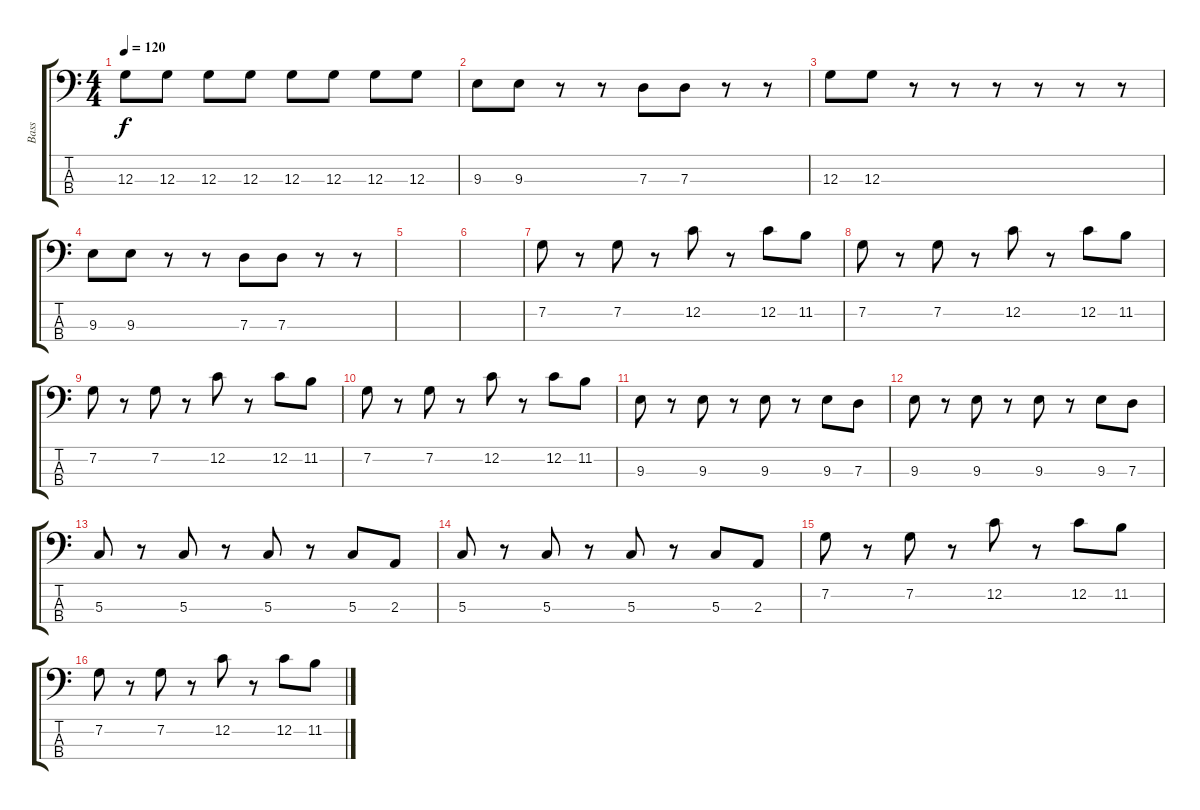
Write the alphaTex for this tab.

\track ("Bass" "Bass") {instrument electricbassfinger}
\staff {score tabs}
\tuning (F2 C2 G1 D1) {hide}
\ts (4 4)
\tempo 120
\clef f4
\ks c
12.3.8{dy f} 12.3.8 12.3.8 12.3.8 12.3.8 12.3.8 12.3.8 12.3.8 |
9.3.8 9.3.8 r.8 r.8 7.3.8 7.3.8 r.8 r.8 |
12.3.8 12.3.8 r.8 r.8 r.8 r.8 r.8 r.8 |
9.3.8 9.3.8 r.8 r.8 7.3.8 7.3.8 r.8 r.8 |
|
|
7.2.8 r.8 7.2.8 r.8 12.2.8 r.8 12.2.8 11.2.8 |
7.2.8 r.8 7.2.8 r.8 12.2.8 r.8 12.2.8 11.2.8 |
7.2.8 r.8 7.2.8 r.8 12.2.8 r.8 12.2.8 11.2.8 |
7.2.8 r.8 7.2.8 r.8 12.2.8 r.8 12.2.8 11.2.8 |
9.3.8 r.8 9.3.8 r.8 9.3.8 r.8 9.3.8 7.3.8 |
9.3.8 r.8 9.3.8 r.8 9.3.8 r.8 9.3.8 7.3.8 |
5.3.8 r.8 5.3.8 r.8 5.3.8 r.8 5.3.8 2.3.8 |
5.3.8 r.8 5.3.8 r.8 5.3.8 r.8 5.3.8 2.3.8 |
7.2.8 r.8 7.2.8 r.8 12.2.8 r.8 12.2.8 11.2.8 |
7.2.8 r.8 7.2.8 r.8 12.2.8 r.8 12.2.8 11.2.8
